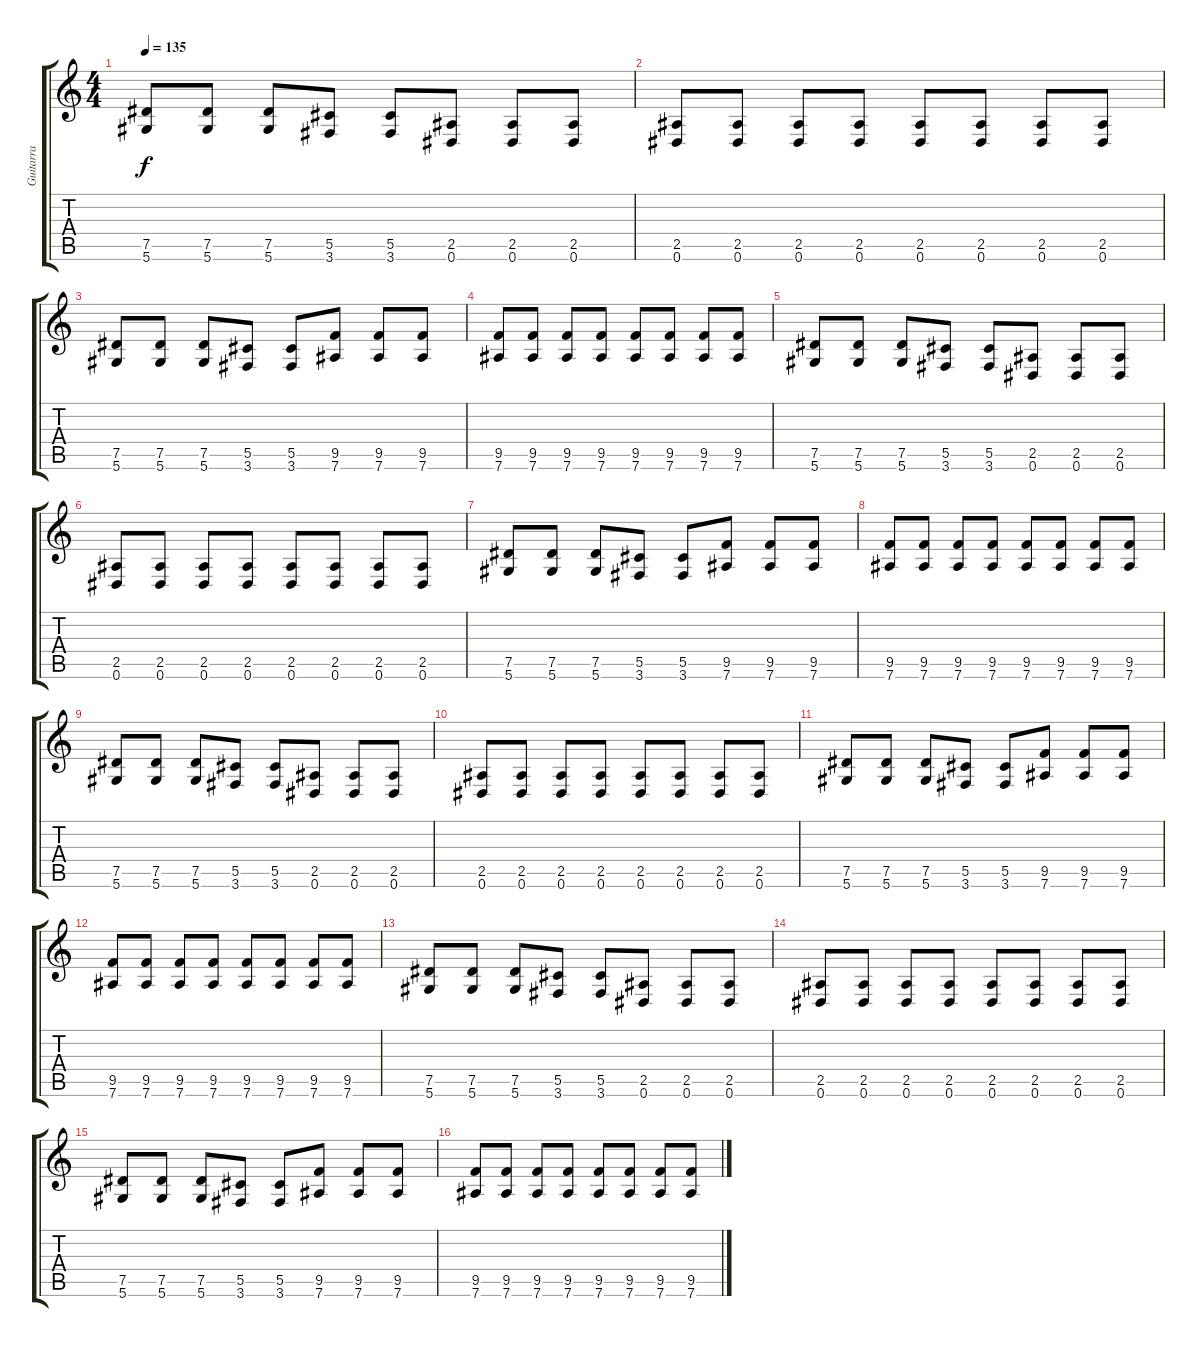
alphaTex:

\track ("Guitarra" "Guitarra") {instrument distortionguitar}
\staff {score tabs}
\tuning (Eb4 Bb3 Gb3 Db3 Ab2 Eb2) {hide}
\ts (4 4)
\tempo 135
\clef g2
\ks c
(7.5 5.6).8{dy f instrument distortionguitar} (7.5 5.6).8 (7.5 5.6).8 (5.5 3.6).8 (5.5 3.6).8 (2.5 0.6).8 (2.5 0.6).8 (2.5 0.6).8 |
(2.5 0.6).8 (2.5 0.6).8 (2.5 0.6).8 (2.5 0.6).8 (2.5 0.6).8 (2.5 0.6).8 (2.5 0.6).8 (2.5 0.6).8 |
(7.5 5.6).8 (7.5 5.6).8 (7.5 5.6).8 (5.5 3.6).8 (5.5 3.6).8 (9.5 7.6).8 (9.5 7.6).8 (9.5 7.6).8 |
(9.5 7.6).8 (9.5 7.6).8 (9.5 7.6).8 (9.5 7.6).8 (9.5 7.6).8 (9.5 7.6).8 (9.5 7.6).8 (9.5 7.6).8 |
(7.5 5.6).8 (7.5 5.6).8 (7.5 5.6).8 (5.5 3.6).8 (5.5 3.6).8 (2.5 0.6).8 (2.5 0.6).8 (2.5 0.6).8 |
(2.5 0.6).8 (2.5 0.6).8 (2.5 0.6).8 (2.5 0.6).8 (2.5 0.6).8 (2.5 0.6).8 (2.5 0.6).8 (2.5 0.6).8 |
(7.5 5.6).8 (7.5 5.6).8 (7.5 5.6).8 (5.5 3.6).8 (5.5 3.6).8 (9.5 7.6).8 (9.5 7.6).8 (9.5 7.6).8 |
(9.5 7.6).8 (9.5 7.6).8 (9.5 7.6).8 (9.5 7.6).8 (9.5 7.6).8 (9.5 7.6).8 (9.5 7.6).8 (9.5 7.6).8 |
(7.5 5.6).8 (7.5 5.6).8 (7.5 5.6).8 (5.5 3.6).8 (5.5 3.6).8 (2.5 0.6).8 (2.5 0.6).8 (2.5 0.6).8 |
(2.5 0.6).8 (2.5 0.6).8 (2.5 0.6).8 (2.5 0.6).8 (2.5 0.6).8 (2.5 0.6).8 (2.5 0.6).8 (2.5 0.6).8 |
(7.5 5.6).8 (7.5 5.6).8 (7.5 5.6).8 (5.5 3.6).8 (5.5 3.6).8 (9.5 7.6).8 (9.5 7.6).8 (9.5 7.6).8 |
(9.5 7.6).8 (9.5 7.6).8 (9.5 7.6).8 (9.5 7.6).8 (9.5 7.6).8 (9.5 7.6).8 (9.5 7.6).8 (9.5 7.6).8 |
(7.5 5.6).8 (7.5 5.6).8 (7.5 5.6).8 (5.5 3.6).8 (5.5 3.6).8 (2.5 0.6).8 (2.5 0.6).8 (2.5 0.6).8 |
(2.5 0.6).8 (2.5 0.6).8 (2.5 0.6).8 (2.5 0.6).8 (2.5 0.6).8 (2.5 0.6).8 (2.5 0.6).8 (2.5 0.6).8 |
(7.5 5.6).8 (7.5 5.6).8 (7.5 5.6).8 (5.5 3.6).8 (5.5 3.6).8 (9.5 7.6).8 (9.5 7.6).8 (9.5 7.6).8 |
(9.5 7.6).8 (9.5 7.6).8 (9.5 7.6).8 (9.5 7.6).8 (9.5 7.6).8 (9.5 7.6).8 (9.5 7.6).8 (9.5 7.6).8
